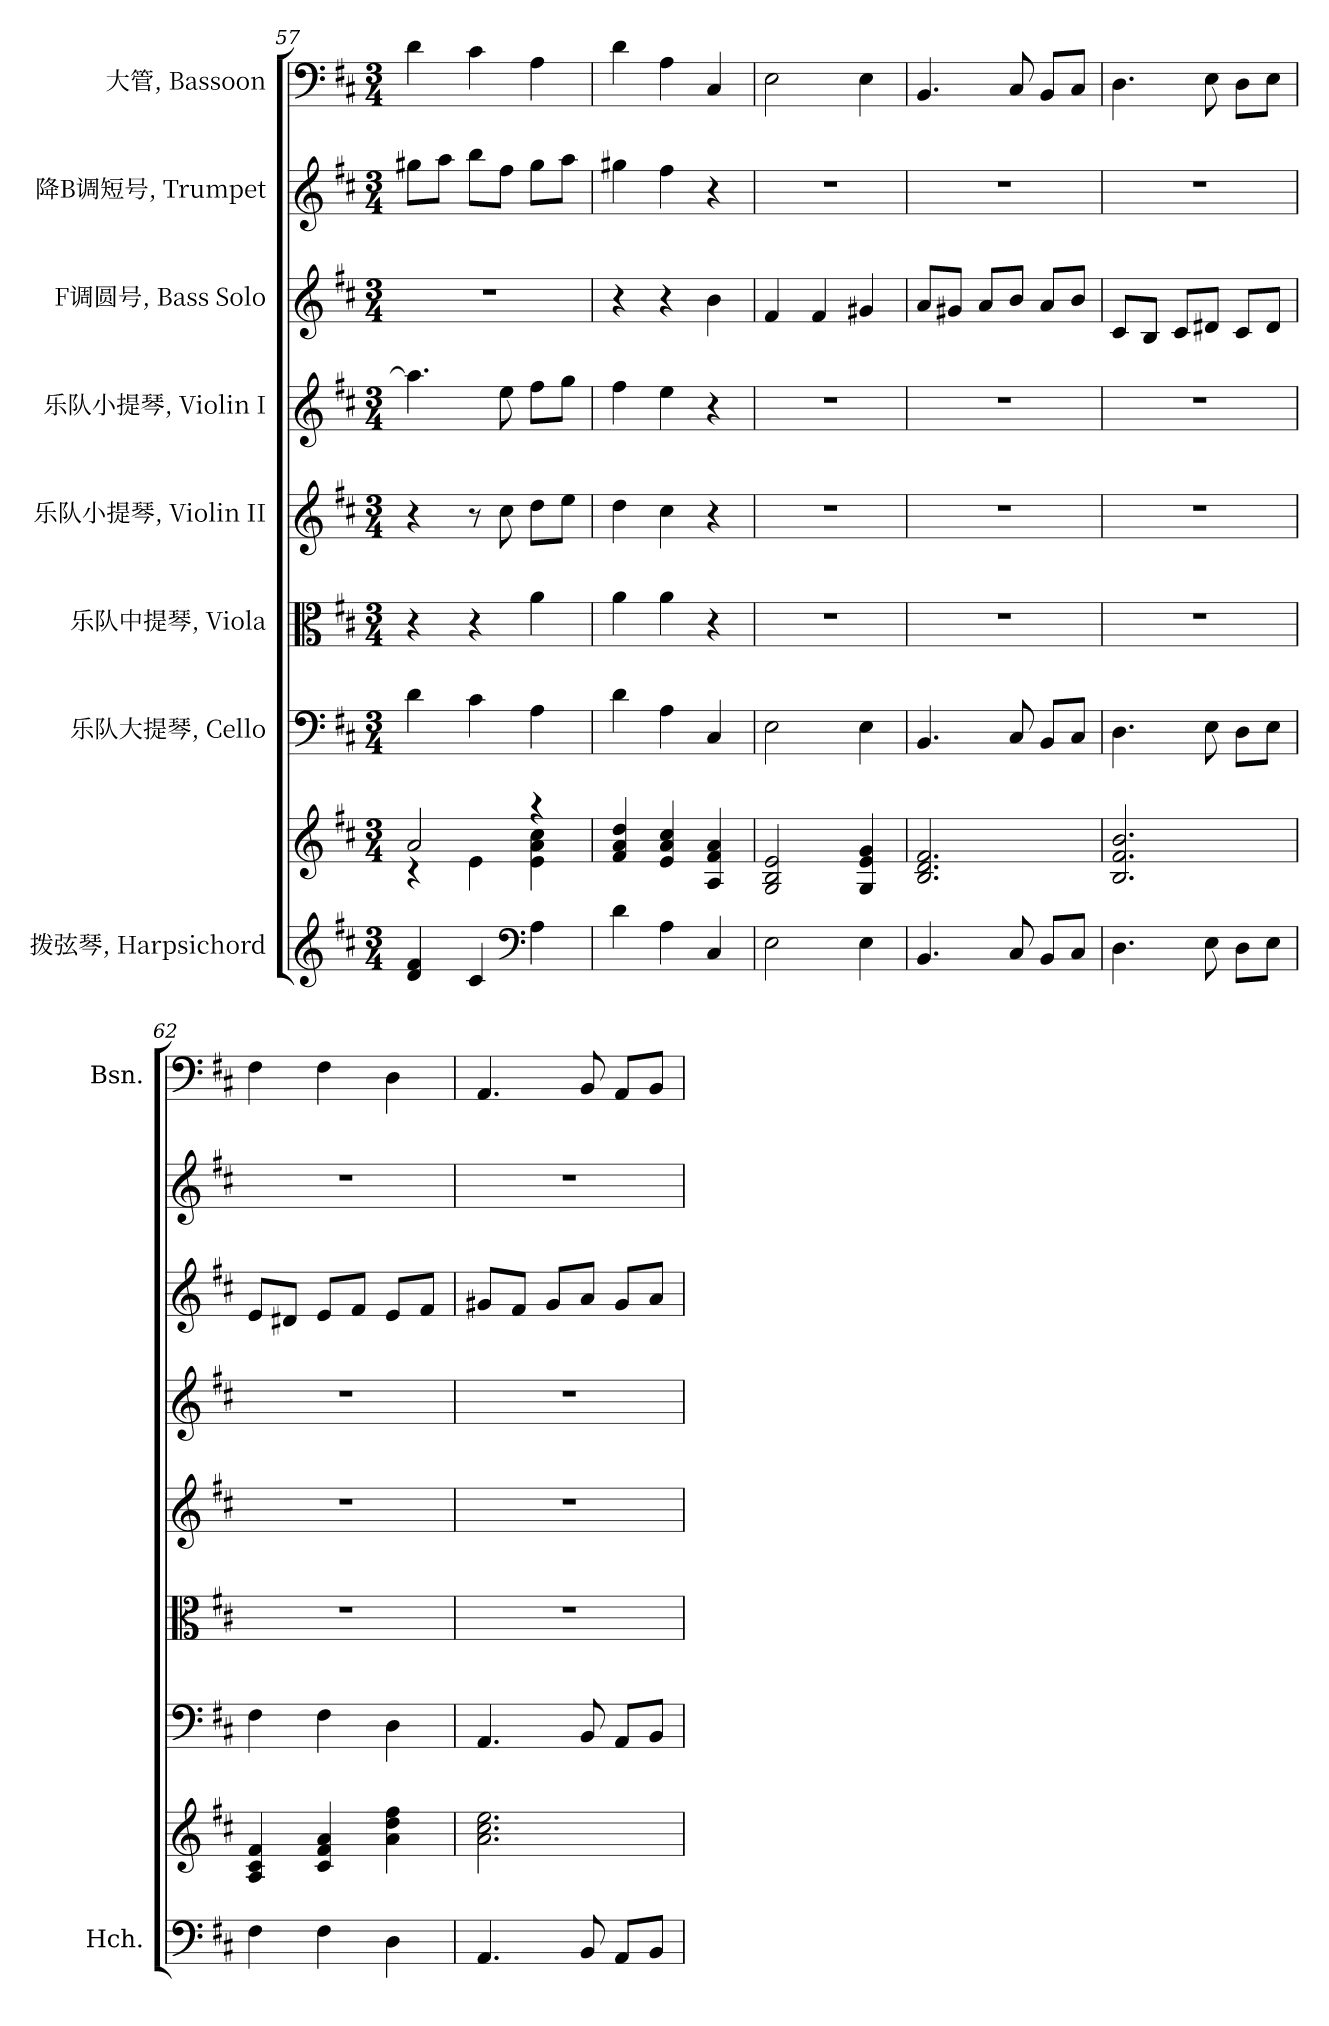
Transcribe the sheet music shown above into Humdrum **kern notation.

**kern	**kern	**kern	**kern	**kern	**kern	**kern	**kern	**kern
*part8	*part8	*part7	*part6	*part5	*part4	*part3	*part2	*part1
*staff9	*staff8	*staff7	*staff6	*staff5	*staff4	*staff3	*staff2	*staff1
*I"拨弦琴, Harpsichord	*	*I"乐队大提琴, Cello	*I"乐队中提琴, Viola	*I"乐队小提琴, Violin II	*I"乐队小提琴, Violin I	*I"F调圆号, Bass Solo	*I"降B调短号, Trumpet	*I"大管, Bassoon
*I'Hch.	*	*	*	*	*	*	*	*I'Bsn.
*clefG2	*clefG2	*clefF4	*clefC3	*clefG2	*clefG2	*clefG2	*clefG2	*clefF4
*	*	*	*	*	*	*ITrd4c7	*ITrd1c2	*
*k[f#c#]	*k[f#c#]	*k[f#c#]	*k[f#c#]	*k[f#c#]	*k[f#c#]	*k[f#]	*k[]	*k[f#c#]
*M3/4	*M3/4	*M3/4	*M3/4	*M3/4	*M3/4	*M3/4	*M3/4	*M3/4
=57	=57	=57	=57	=57	=57	=57	=57	=57
*	*^	*	*	*	*	*	*	*
4d/ 4f#/	2a/	4r	4d\	4r	4r	4.aa\]	2.r	8ff#X\L	4d\
.	.	.	.	.	.	.	.	8gg\J	.
4c#/	.	4e\	4c#\	4r	8r	.	.	8aa\L	4c#\
.	.	.	.	.	8cc#\	8ee\	.	8ee\J	.
*clefF4	*	*	*	*	*	*	*	*	*
4A\	4r	4e\ 4a\ 4cc#\	4A\	4a\	8dd\L	8ff#\L	.	8ff#\L	4A\
.	.	.	.	.	8ee\J	8gg\J	.	8gg\J	.
*	*v	*v	*	*	*	*	*	*	*
=58	=58	=58	=58	=58	=58	=58	=58	=58
4d\	4f#/ 4a/ 4dd/	4d\	4a\	4dd\	4ff#\	4r	4ff#X\	4d\
4A\	4e/ 4a/ 4cc#/	4A\	4a\	4cc#\	4ee\	4r	4ee\	4A\
4C#/	4A/ 4f#/ 4a/	4C#/	4r	4r	4r	4e\	4r	4C#/
=59	=59	=59	=59	=59	=59	=59	=59	=59
2E\	2G/ 2B/ 2e/	2E\	2.r	2.r	2.r	4B/	2.r	2E\
.	.	.	.	.	.	4B/	.	.
4E\	4G/ 4e/ 4g/	4E\	.	.	.	4c#X/	.	4E\
!!LO:PB:g=z
=60	=60	=60	=60	=60	=60	=60	=60	=60
4.BB/	2.B/ 2.d/ 2.f#/	4.BB/	2.r	2.r	2.r	8d/L	2.r	4.BB/
.	.	.	.	.	.	8c#X/J	.	.
.	.	.	.	.	.	8d/L	.	.
8C#/	.	8C#/	.	.	.	8e/J	.	8C#/
8BB/L	.	8BB/L	.	.	.	8d/L	.	8BB/L
8C#/J	.	8C#/J	.	.	.	8e/J	.	8C#/J
=61	=61	=61	=61	=61	=61	=61	=61	=61
4.D\	2.B/ 2.f#/ 2.b/	4.D\	2.r	2.r	2.r	8F#/L	2.r	4.D\
.	.	.	.	.	.	8E/J	.	.
.	.	.	.	.	.	8F#/L	.	.
8E\	.	8E\	.	.	.	8G#X/J	.	8E\
8D\L	.	8D\L	.	.	.	8F#/L	.	8D\L
8E\J	.	8E\J	.	.	.	8G#/J	.	8E\J
=62	=62	=62	=62	=62	=62	=62	=62	=62
4F#\	4A/ 4c#/ 4f#/	4F#\	2.r	2.r	2.r	8A/L	2.r	4F#\
.	.	.	.	.	.	8G#X/J	.	.
4F#\	4c#/ 4f#/ 4a/	4F#\	.	.	.	8A/L	.	4F#\
.	.	.	.	.	.	8B/J	.	.
4D\	4a\ 4dd\ 4ff#\	4D\	.	.	.	8A/L	.	4D\
.	.	.	.	.	.	8B/J	.	.
=63	=63	=63	=63	=63	=63	=63	=63	=63
4.AA/	2.a\ 2.cc#\ 2.ee\	4.AA/	2.r	2.r	2.r	8c#X/L	2.r	4.AA/
.	.	.	.	.	.	8B/J	.	.
.	.	.	.	.	.	8c#/L	.	.
8BB/	.	8BB/	.	.	.	8d/J	.	8BB/
8AA/L	.	8AA/L	.	.	.	8c#/L	.	8AA/L
8BB/J	.	8BB/J	.	.	.	8d/J	.	8BB/J
=	=	=	=	=	=	=	=	=
*-	*-	*-	*-	*-	*-	*-	*-	*-
